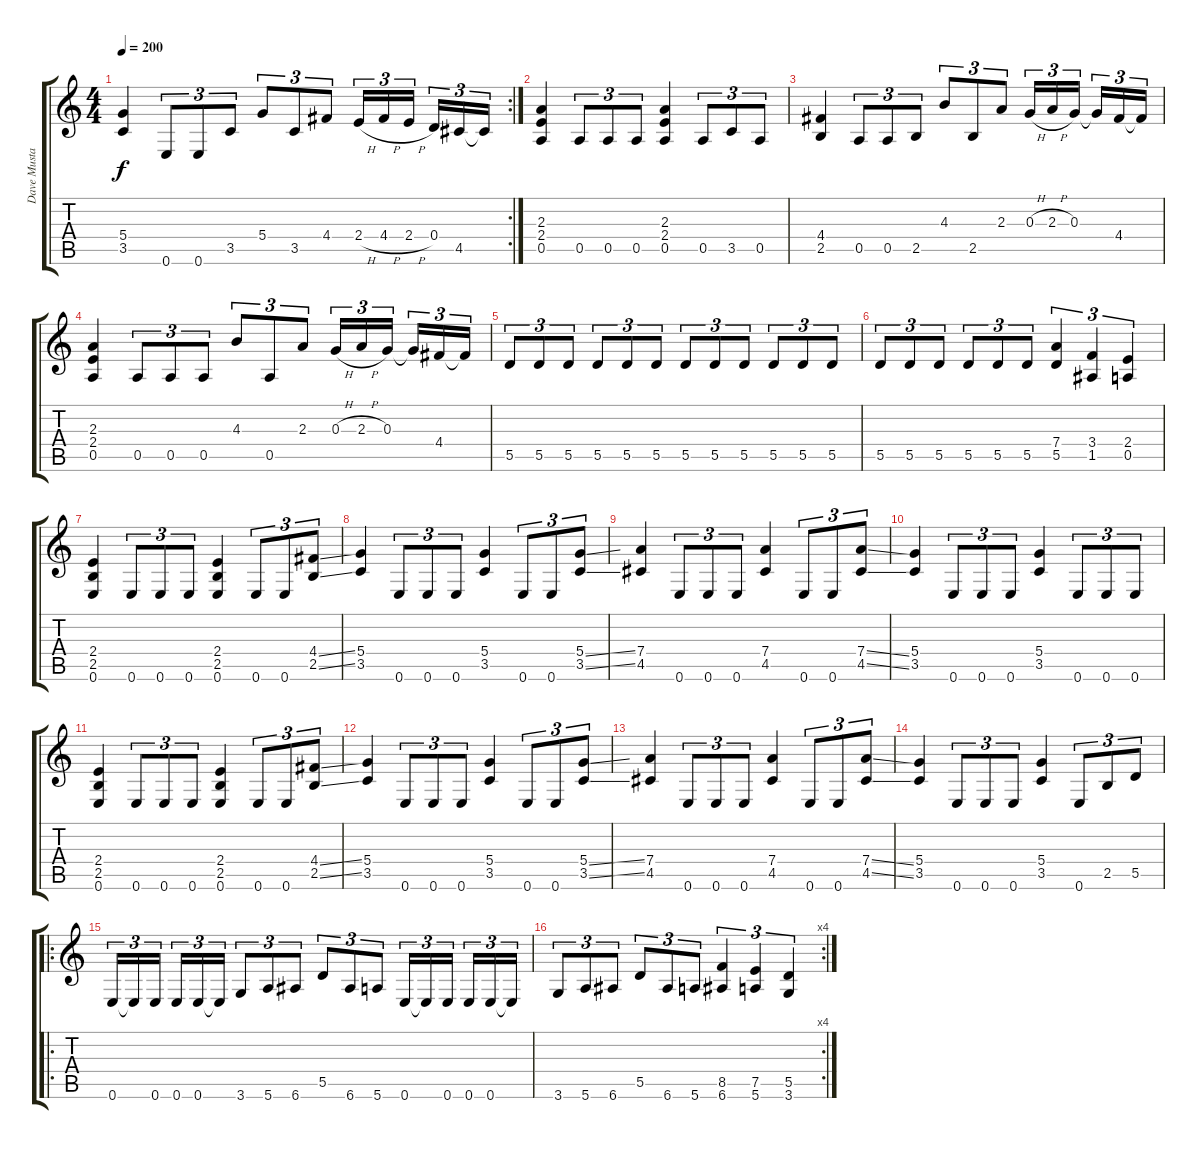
\track ("Dave Mustaine" "Dave Musta") {instrument distortionguitar}
\staff {score tabs}
\tuning (E4 B3 G3 D3 A2 E2) {hide}
\rc 2
\ts (4 4)
\tempo 200
\clef g2
\ks c
(5.4 3.5).4{dy f} 0.6.8{tu (3 2)} 0.6.8{tu (3 2)} 3.5.8{tu (3 2)} 5.4.8{tu (3 2)} 3.5.8{tu (3 2)} 4.4.8{tu (3 2)} 2.4{h}.16{tu (3 2)} 4.4{h}.16{tu (3 2)} 2.4{h}.16{tu (3 2)} 0.4.16{tu (3 2)} 4.5.16{tu (3 2)} 4.5{t}.16{tu (3 2)} |
(2.3 2.4 0.5).4 0.5.8{tu (3 2)} 0.5.8{tu (3 2)} 0.5.8{tu (3 2)} (2.3 2.4 0.5).4 0.5.8{tu (3 2)} 3.5.8{tu (3 2)} 0.5.8{tu (3 2)} |
(4.4 2.5).4 0.5.8{tu (3 2)} 0.5.8{tu (3 2)} 2.5.8{tu (3 2)} 4.3.8{tu (3 2)} 2.5.8{tu (3 2)} 2.3.8{tu (3 2)} 0.3{h}.16{tu (3 2)} 2.3{h}.16{tu (3 2)} 0.3.16{tu (3 2)} 0.3{t}.16{tu (3 2)} 4.4.16{tu (3 2)} 4.4{t}.16{tu (3 2)} |
(2.3 2.4 0.5).4 0.5.8{tu (3 2)} 0.5.8{tu (3 2)} 0.5.8{tu (3 2)} 4.3.8{tu (3 2)} 0.5.8{tu (3 2)} 2.3.8{tu (3 2)} 0.3{h}.16{tu (3 2)} 2.3{h}.16{tu (3 2)} 0.3.16{tu (3 2)} 0.3{t}.16{tu (3 2)} 4.4.16{tu (3 2)} 4.4{t}.16{tu (3 2)} |
5.5.8{tu (3 2)} 5.5.8{tu (3 2)} 5.5.8{tu (3 2)} 5.5.8{tu (3 2)} 5.5.8{tu (3 2)} 5.5.8{tu (3 2)} 5.5.8{tu (3 2)} 5.5.8{tu (3 2)} 5.5.8{tu (3 2)} 5.5.8{tu (3 2)} 5.5.8{tu (3 2)} 5.5.8{tu (3 2)} |
5.5.8{tu (3 2)} 5.5.8{tu (3 2)} 5.5.8{tu (3 2)} 5.5.8{tu (3 2)} 5.5.8{tu (3 2)} 5.5.8{tu (3 2)} (7.4 5.5).4{tu (3 2)} (3.4 1.5).4{tu (3 2)} (2.4 0.5).4{tu (3 2)} |
(2.4 2.5 0.6).4 0.6.8{tu (3 2)} 0.6.8{tu (3 2)} 0.6.8{tu (3 2)} (2.4 2.5 0.6).4 0.6.8{tu (3 2)} 0.6.8{tu (3 2)} (4.4{ss} 2.5{ss}).8{tu (3 2)} |
(5.4 3.5).4 0.6.8{tu (3 2)} 0.6.8{tu (3 2)} 0.6.8{tu (3 2)} (5.4 3.5).4 0.6.8{tu (3 2)} 0.6.8{tu (3 2)} (5.4{ss} 3.5{ss}).8{tu (3 2)} |
(7.4 4.5).4 0.6.8{tu (3 2)} 0.6.8{tu (3 2)} 0.6.8{tu (3 2)} (7.4 4.5).4 0.6.8{tu (3 2)} 0.6.8{tu (3 2)} (7.4{ss} 4.5{ss}).8{tu (3 2)} |
(5.4 3.5).4 0.6.8{tu (3 2)} 0.6.8{tu (3 2)} 0.6.8{tu (3 2)} (5.4 3.5).4 0.6.8{tu (3 2)} 0.6.8{tu (3 2)} 0.6.8{tu (3 2)} |
(2.4 2.5 0.6).4 0.6.8{tu (3 2)} 0.6.8{tu (3 2)} 0.6.8{tu (3 2)} (2.4 2.5 0.6).4 0.6.8{tu (3 2)} 0.6.8{tu (3 2)} (4.4{ss} 2.5{ss}).8{tu (3 2)} |
(5.4 3.5).4 0.6.8{tu (3 2)} 0.6.8{tu (3 2)} 0.6.8{tu (3 2)} (5.4 3.5).4 0.6.8{tu (3 2)} 0.6.8{tu (3 2)} (5.4{ss} 3.5{ss}).8{tu (3 2)} |
(7.4 4.5).4 0.6.8{tu (3 2)} 0.6.8{tu (3 2)} 0.6.8{tu (3 2)} (7.4 4.5).4 0.6.8{tu (3 2)} 0.6.8{tu (3 2)} (7.4{ss} 4.5{ss}).8{tu (3 2)} |
(5.4 3.5).4 0.6.8{tu (3 2)} 0.6.8{tu (3 2)} 0.6.8{tu (3 2)} (5.4 3.5).4 0.6.8{tu (3 2)} 2.5.8{tu (3 2)} 5.5.8{tu (3 2)} |
\ro
0.6.16{tu (3 2)} 0.6{t}.16{tu (3 2)} 0.6.16{tu (3 2)} 0.6.16{tu (3 2)} 0.6.16{tu (3 2)} 0.6{t}.16{tu (3 2)} 3.6.8{tu (3 2)} 5.6.8{tu (3 2)} 6.6.8{tu (3 2)} 5.5.8{tu (3 2)} 6.6.8{tu (3 2)} 5.6.8{tu (3 2)} 0.6.16{tu (3 2)} 0.6{t}.16{tu (3 2)} 0.6.16{tu (3 2)} 0.6.16{tu (3 2)} 0.6.16{tu (3 2)} 0.6{t}.16{tu (3 2)} |
\rc 4
3.6.8{tu (3 2)} 5.6.8{tu (3 2)} 6.6.8{tu (3 2)} 5.5.8{tu (3 2)} 6.6.8{tu (3 2)} 5.6.8{tu (3 2)} (8.5 6.6).4{tu (3 2)} (7.5 5.6).4{tu (3 2)} (5.5 3.6).4{tu (3 2)}
